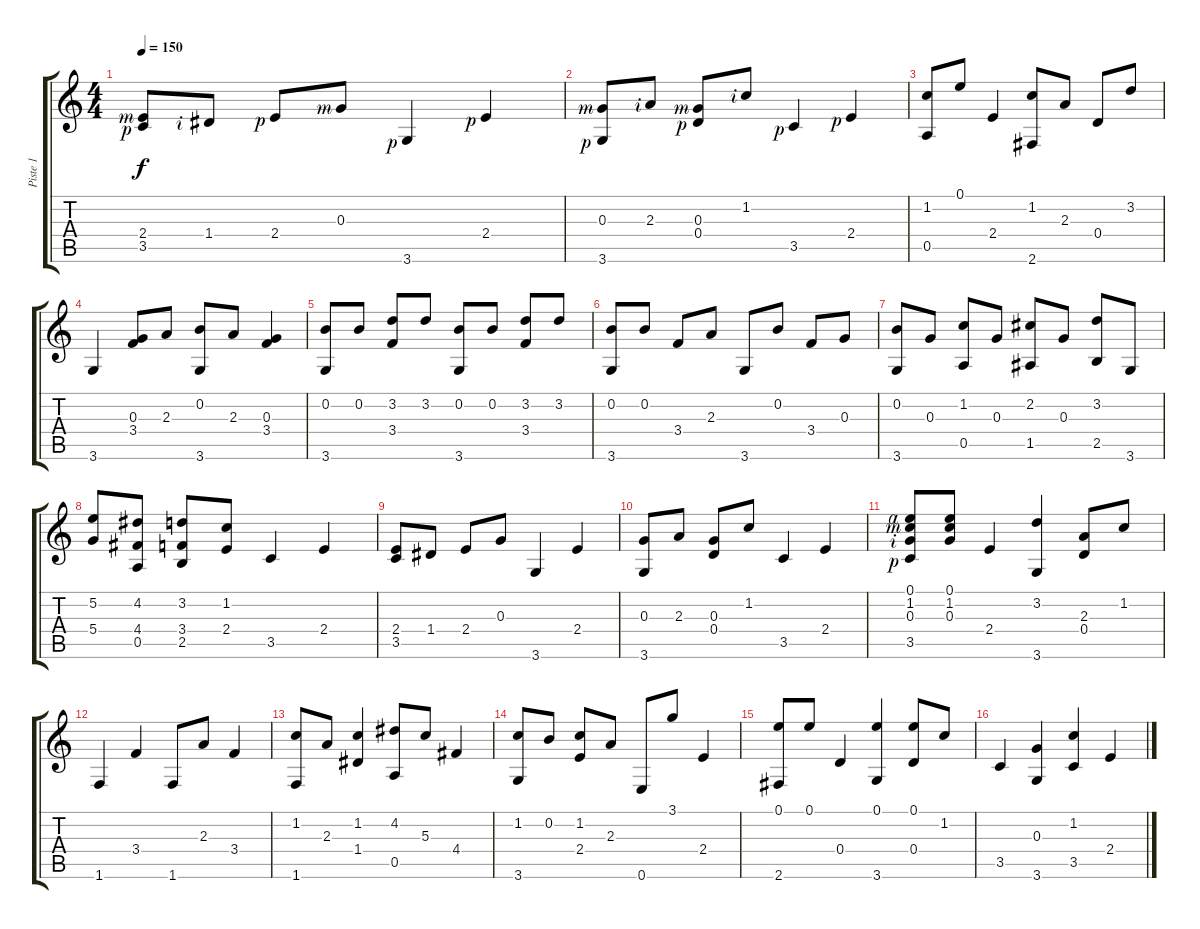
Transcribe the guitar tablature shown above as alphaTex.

\track ("Piste 1" "Piste 1") {instrument acousticguitarnylon}
\staff {score tabs}
\tuning (E4 B3 G3 D3 A2 E2) {hide}
\ts (4 4)
\tempo 150
\clef g2
\ks c
(2.4{rf 3} 3.5{rf 1}).8{dy f instrument acousticguitarnylon} 1.4{rf 2}.8 2.4{rf 1}.8 0.3{rf 3}.8 3.6{rf 1}.4 2.4{rf 1}.4 |
(0.3{rf 3} 3.6{rf 1}).8 2.3{rf 2}.8 (0.3{rf 3} 0.4{rf 1}).8 1.2{rf 2}.8 3.5{rf 1}.4 2.4{rf 1}.4 |
(1.2 0.5).8 0.1.8 2.4.4 (1.2 2.6).8 2.3.8 0.4.8 3.2.8 |
3.6.4 (0.3 3.4).8 2.3.8 (0.2 3.6).8 2.3.8 (0.3 3.4).4 |
(0.2 3.6).8 0.2.8 (3.2 3.4).8 3.2.8 (0.2 3.6).8 0.2.8 (3.2 3.4).8 3.2.8 |
(0.2 3.6).8 0.2.8 3.4.8 2.3.8 3.6.8 0.2.8 3.4.8 0.3.8 |
(0.2 3.6).8 0.3.8 (1.2 0.5).8 0.3.8 (2.2 1.5).8 0.3.8 (3.2 2.5).8 3.6.8 |
(5.2 5.4).8 (4.2 4.4 0.5).8 (3.2 3.4 2.5).8 (1.2 2.4).8 3.5.4 2.4.4 |
(2.4 3.5).8 1.4.8 2.4.8 0.3.8 3.6.4 2.4.4 |
(0.3 3.6).8 2.3.8 (0.3 0.4).8 1.2.8 3.5.4 2.4.4 |
(0.1{rf 4} 1.2{rf 3} 0.3{rf 2} 3.5{rf 1}).8 (0.1 1.2 0.3).8 2.4.4 (3.2 3.6).4 (2.3 0.4).8 1.2.8 |
1.6.4 3.4.4 1.6.8 2.3.8 3.4.4 |
(1.2 1.6).8 2.3.8 (1.2 1.4).4 (4.2 0.5).8 5.3.8 4.4.4 |
(1.2 3.6).8 0.2.8 (1.2 2.4).8 2.3.8 0.6.8 3.1.8 2.4.4 |
(0.1 2.6).8 0.1.8 0.4.4 (0.1 3.6).4 (0.1 0.4).8 1.2.8 |
3.5.4 (0.3 3.6).4 (1.2 3.5).4 2.4.4
